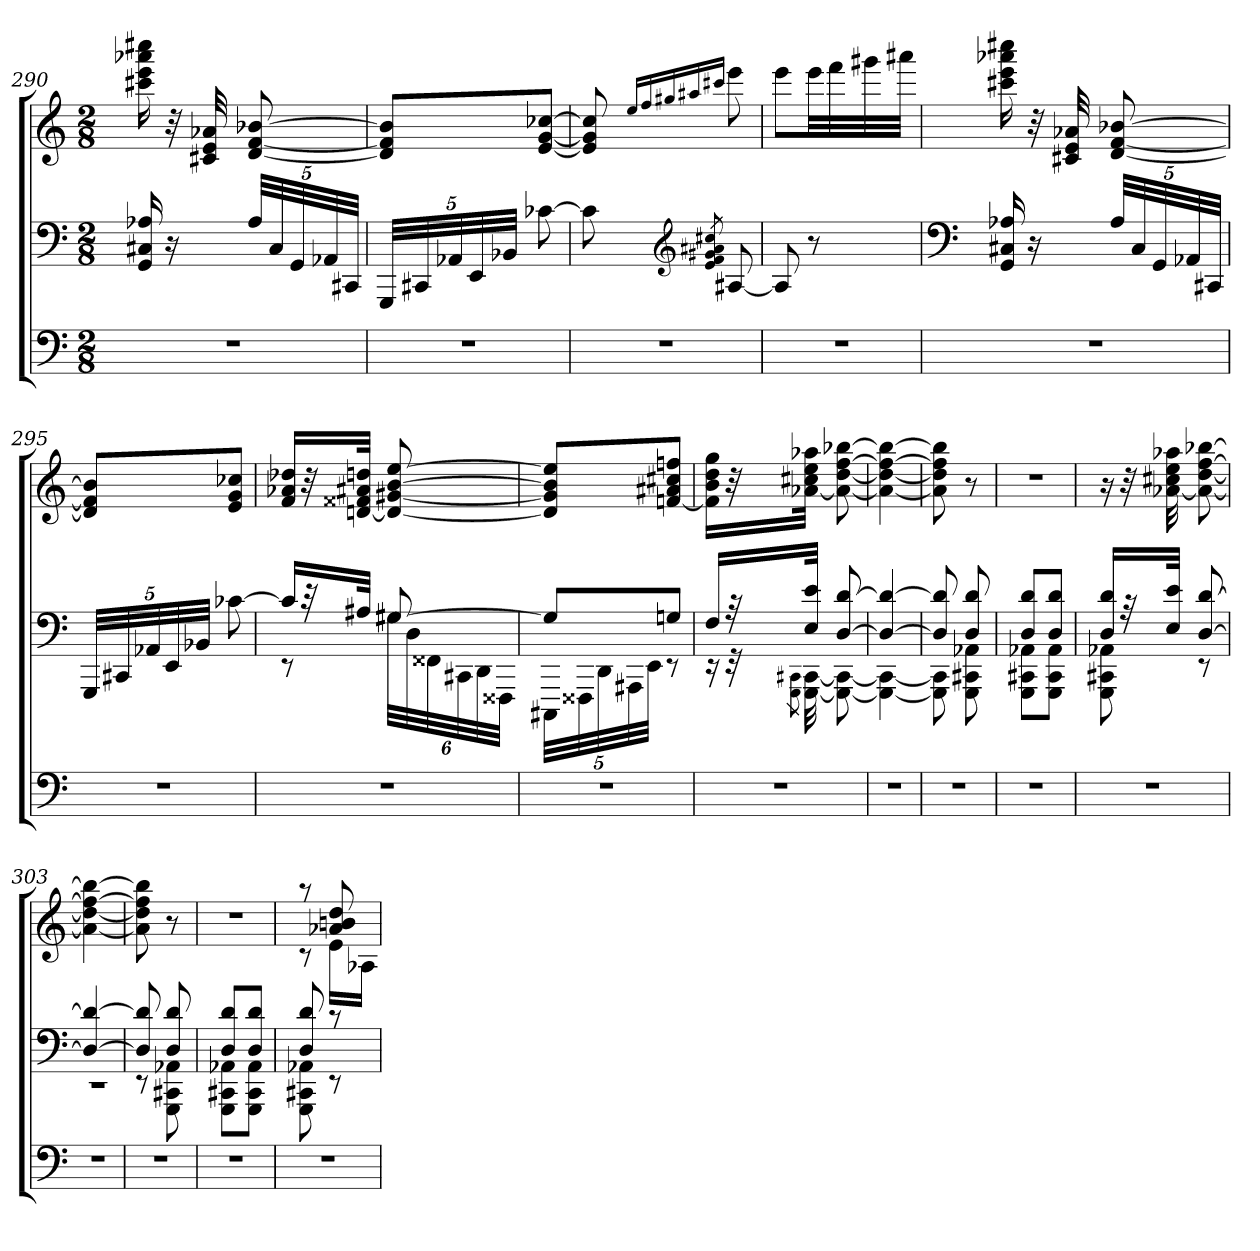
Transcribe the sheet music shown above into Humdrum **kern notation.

**kern	**kern	**kern
*part3	*part2	*part1
*staff3	*staff2	*staff1
*clefF4	*clefF4	*clefG2
*k[]	*k[]	*k[]
*M2/8	*M2/8	*M2/8
=290	=290	=290
4r	16GG 16C#X 16A-X	16ccc#X 16eee 16aaa-X 16cccc#X
.	16r	32r
.	.	32c#X 32e 32a-X
.	40A-LLL	[8d [8f [8b-X
.	40C#	.
.	40GG	.
.	40AA-X	.
.	40CC#XJJJ	.
=291	=291	=291
4r	40GGGLLL	8d] 8f] 8b-]L
.	40CC#X	.
.	40AA-X	.
.	40EE	.
.	40BB-XJJJ	.
.	[8c-X	[8e [8g [8cc-XJ
=292	=292	=292
4r	8c-]	8e] 8g] 8cc-]
*	*clefG2	*
.	.	16qqee/LL
.	.	16qqff/
.	.	16qqgg#X/
.	.	16qqaa#X/
.	8qe/ 8qf/ 8qg#X/ 8qa#X/ 8qcc#X/	16qqccc#X/JJ
.	[8A#X	8eee
=293	=293	=293
4r	8A#]	8eeeL
.	8r	32eeeLL
.	.	32fff
.	.	32ggg#X
.	.	32aaa#XJJJ
=294	=294	=294
*	*clefF4	*
4r	16GG 16C#X 16A-X	16ccc#X 16eee 16aaa-X 16cccc#X
.	16r	32r
.	.	32c#X 32e 32a-X
.	40A-LLL	[8d [8f [8b-X
.	40C#	.
.	40GG	.
.	40AA-X	.
.	40CC#XJJJ	.
=295	=295	=295
4r	40GGGLLL	8d] 8f] 8b-]L
.	40CC#X	.
.	40AA-X	.
.	40EE	.
.	40BB-XJJJ	.
.	[8c-X	8e 8g 8cc-XJ
=296	=296	=296
*	*^	*
4r	16c-LL]	8rEE	16f 16a-X 16dd-XLL
.	32r	.	32r
.	32A#XJJk	.	[32dn 32f##X 32a#X 32ddnJJk
.	[8G#X	48G#XLLL	8d_ [8g#X [8b [8ee
.	.	48D	.
.	.	48FF##X	.
.	.	48CC#X	.
.	.	48DD	.
.	.	48FFF##XJJJ	.
=297	=297	=297	=297
4r	8G#L]	40CCC#XLLL	8d] 8g#] 8b] 8ee]L
.	.	40FFF##X	.
.	.	40DD	.
.	.	40AAA#X	.
.	.	40EEJJJ	.
.	8GnJ	8rEE	[8fn 8a#X 8cc#X 8ffnJ
=298	=298	=298	=298
4r	16FLL	16rEE	16f] 16b 16dd 16ggLL
.	32r	32rEE	32r
.	.	8qGGG\ 8qCC#X\	.
.	32E 32eJJk	32GGG_ 32CC#_	[32a-X 32cc#X 32ee 32aa-XJJk
.	[8D [8d	8GGG_ 8CC#_	8a-_ [8dd [8ff [8bb-X
=299	=299	=299	=299
4r	4D_ 4d_	4GGG_ 4CC#_	4a-_ 4dd_ 4ff_ 4bb-_
=300	=300	=300	=300
4r	8D] 8d]	8GGG] 8CC#]	8a-] 8dd] 8ff] 8bb-]
.	8D 8d	8GGG 8CC#X 8AA-X	8r
=301	=301	=301	=301
4r	8D 8dL	8GGG 8CC#X 8AA-XL	4r
.	8D 8dJ	8GGG 8CC# 8AA-J	.
=302	=302	=302	=302
4r	16D 16dLL	8GGG 8CC#X 8AA-X	16r
.	32r	.	32r
.	32E 32eJJk	.	[32a-X 32cc#X 32ee 32aa-X
.	[8D [8d	8rEE	8a-_ [8dd [8ff [8bb-X
=303	=303	=303	=303
4r	4D_ 4d_	4rEE	4a-_ 4dd_ 4ff_ 4bb-_
=304	=304	=304	=304
4r	8D] 8d]	8rEE	8a-] 8dd] 8ff] 8bb-]
.	8D 8d	8GGG 8CC#X 8AA-X	8r
=305	=305	=305	=305
4r	8D 8dL	8GGG 8CC#X 8AA-XL	4r
.	8D 8dJ	8GGG 8CC# 8AA-J	.
=306	=306	=306	=306
*	*	*	*^
4r	8D 8d	8GGG 8CC#X 8AA-X	8raa	8rc
.	8rc	8rEE	8a-X 8bn 8dd	16eLL
.	.	.	.	16A-XJJ
*	*v	*v	*	*
*	*	*v	*v
=	=	=
*-	*-	*-
